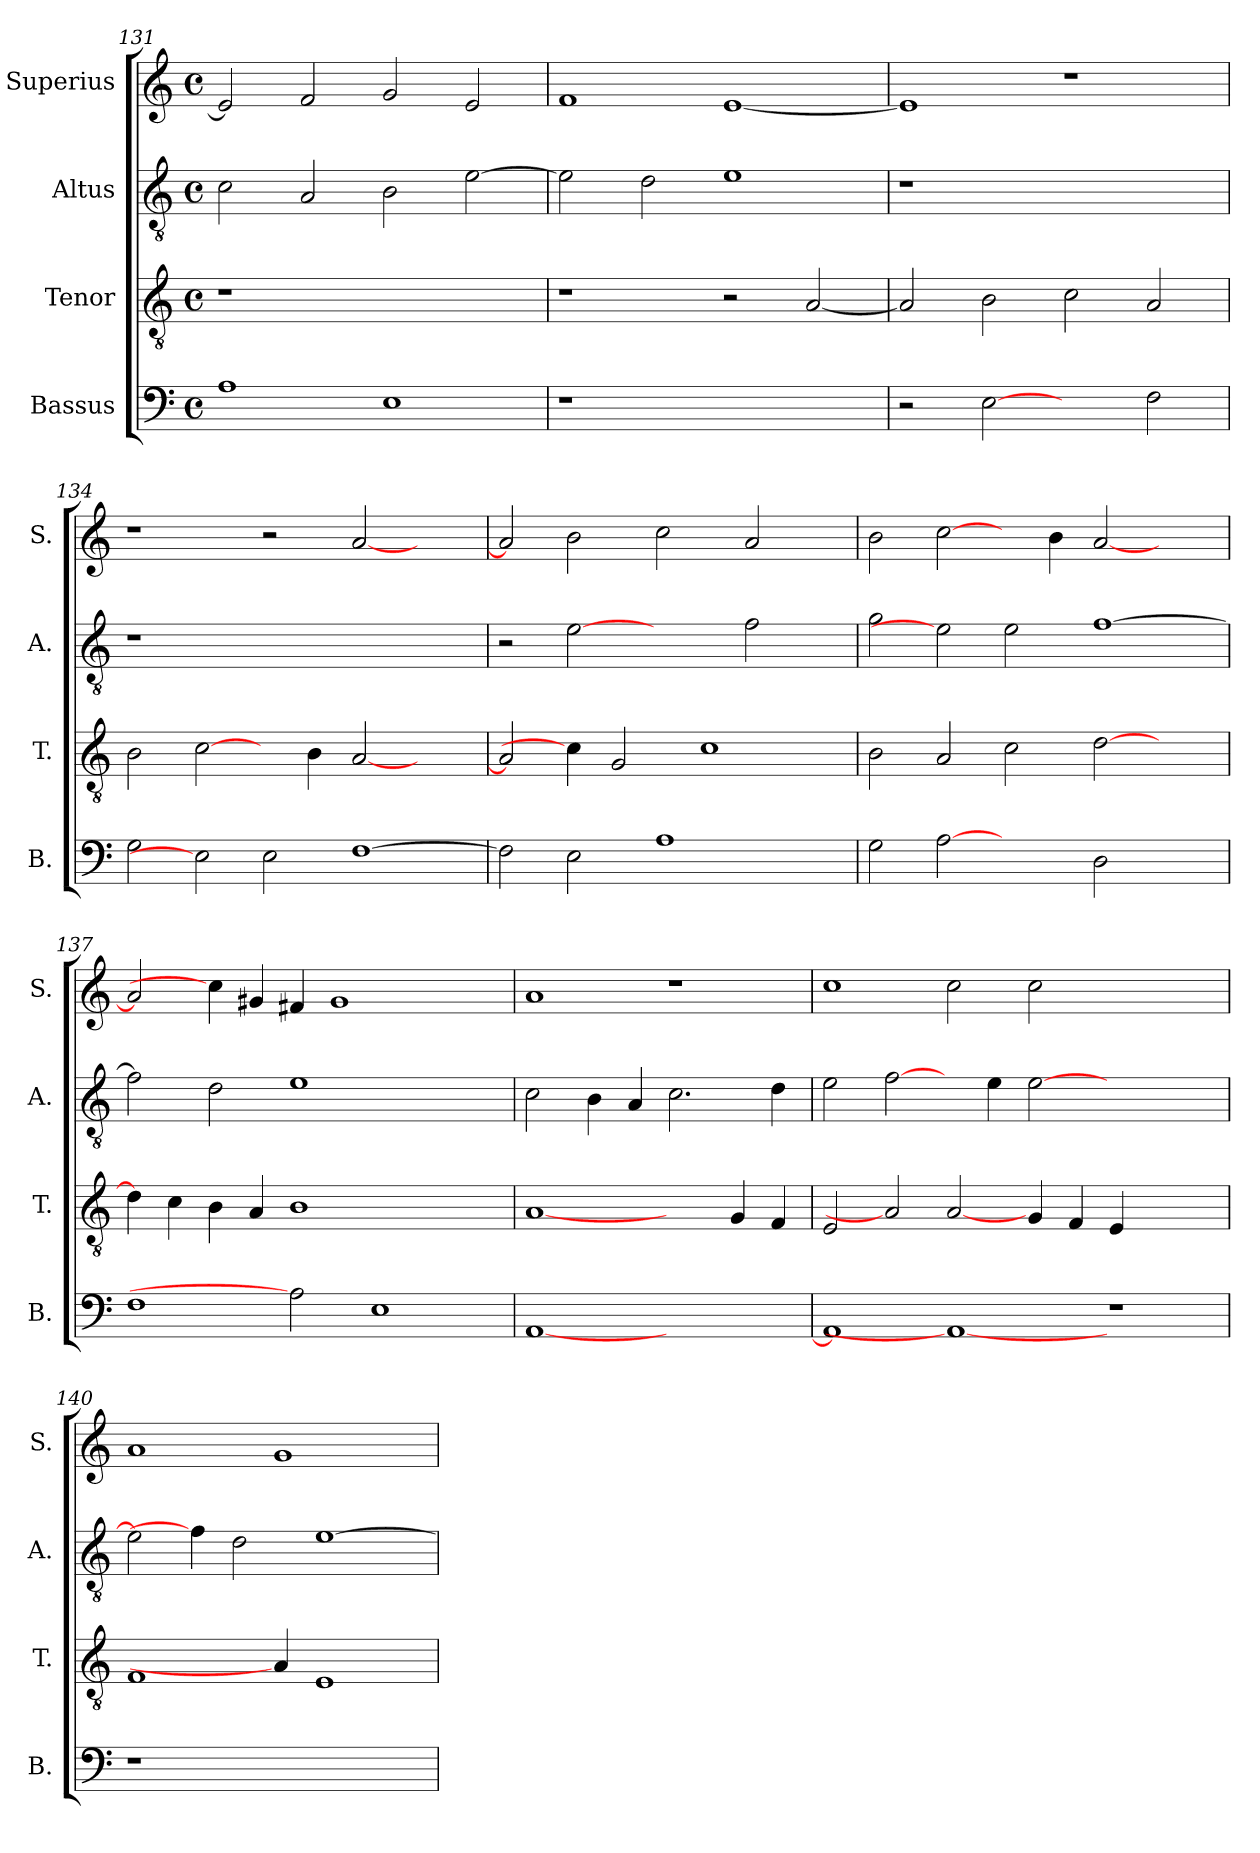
**kern	**kern	**kern	**kern
*part4	*part3	*part2	*part1
*staff4	*staff3	*staff2	*staff1
*I"Bassus	*I"Tenor	*I"Altus	*I"Superius
*I'B.	*I'T.	*I'A.	*I'S.
!!LO:LB:g=z
*clefF4	*clefGv2	*clefGv2	*clefG2
*	*ITrd7c12	*ITrd7c12	*
*k[]	*k[]	*k[]	*k[]
*C:	*C:	*C:	*C:
*M4/4	*M4/4	*M4/4	*M4/4
*met(c)	*met(c)	*met(c)	*met(c)
=131	=131	=131	=131
!	!LO:N:vis=1	!	!
1Ai	1r	2Ci\	2ei/]
.	.	2AAi/	2fi/
1Ei	1ryy	2BBi\	2gi/
.	.	[>2Ei\	2ei/
=132	=132	=132	=132
!LO:N:vis=1	!	!	!
1r	1r	2Ei\]	1fi
.	.	2Di\	.
1ryy	2r	1Ei	[<1ei
.	[<2AAi/	.	.
=133	=133	=133	=133
!	!	!LO:N:vis=1	!
2r	2AAi/]	1r	1ei]
[2Ei	2BBi\	.	.
2ryy	2Ci\	1ryy	1r
2Fi\	2AAi/	.	.
=134	=134	=134	=134
!	!	!LO:N:vis=1	!
2Gi\	2BBi\	1r	1r
2Ei]	[2Ci\	.	.
2Ei\	4ryy	1.ryy	2r
.	4BBi\	.	.
[>1Fi	[<2AAi/	.	[<2ai/
.	2ryy	.	2ryy
=135	=135	=135	=135
2Fi\]	2AAi/]	2r	2ai/]
2Ei\	4Ci\]	[2Ei	2bi\
.	2GGi/	.	.
1Ai	.	2ryy	2cci\
.	1Ci	.	.
.	.	2Fi\	2ai/
4ryy	.	4ryy	4ryy
!!LO:LB:g=z
=136	=136	=136	=136
2Gi\	2BBi\	2Gi\	2bi\
[2Ai	2AAi/	2Ei]	[2cci\
2ryy	2Ci\	2Ei\	4ryy
.	.	.	4bi\
2Di\	[>2Di\	[>1Fi	[<2ai/
2ryy	2ryy	.	2ryy
=137	=137	=137	=137
1Fi	4Di\]	2Fi\]	2ai/]
.	4Ci\	.	.
.	4BBi\	2Di\	4cci\]
.	4AAi/	.	4g#Xi/
2Ai]	1BBi	1Ei	4f#Xi/
.	.	.	1g#i
1Ei	.	.	.
.	2ryy	2ryy	.
.	.	.	4ryy
=138	=138	=138	=138
[<1AAi	[1AAi	2Ci\	1ai
.	.	4BBi\	.
.	.	4AAi/	.
1ryy	2ryy	2.Ci\	1r
.	4GGi/	.	.
.	4FFi/	4Di\	.
=139	=139	=139	=139
1AAi]	2EEi/	2Ei\	1cci
.	2AAi]	[2Fi\	.
1AAi_	[2AAi/	4ryy	2cci\
.	.	4Ei\	.
.	4GGi/	[>2Ei\	2cci\
.	4FFi/	.	.
1r	4EEi/	1ryy	1ryy
.	2.ryy	.	.
=140	=140	=140	=140
!LO:N:vis=1	!	!	!
1r	1FFi	2Ei\]	1ai
.	.	4Fi\]	.
.	.	2Di\	.
1ryy	4AAi/]	.	1gi
.	1EEi	[>1Ei	.
4ryy	.	.	4ryy
=	=	=	=
*-	*-	*-	*-
